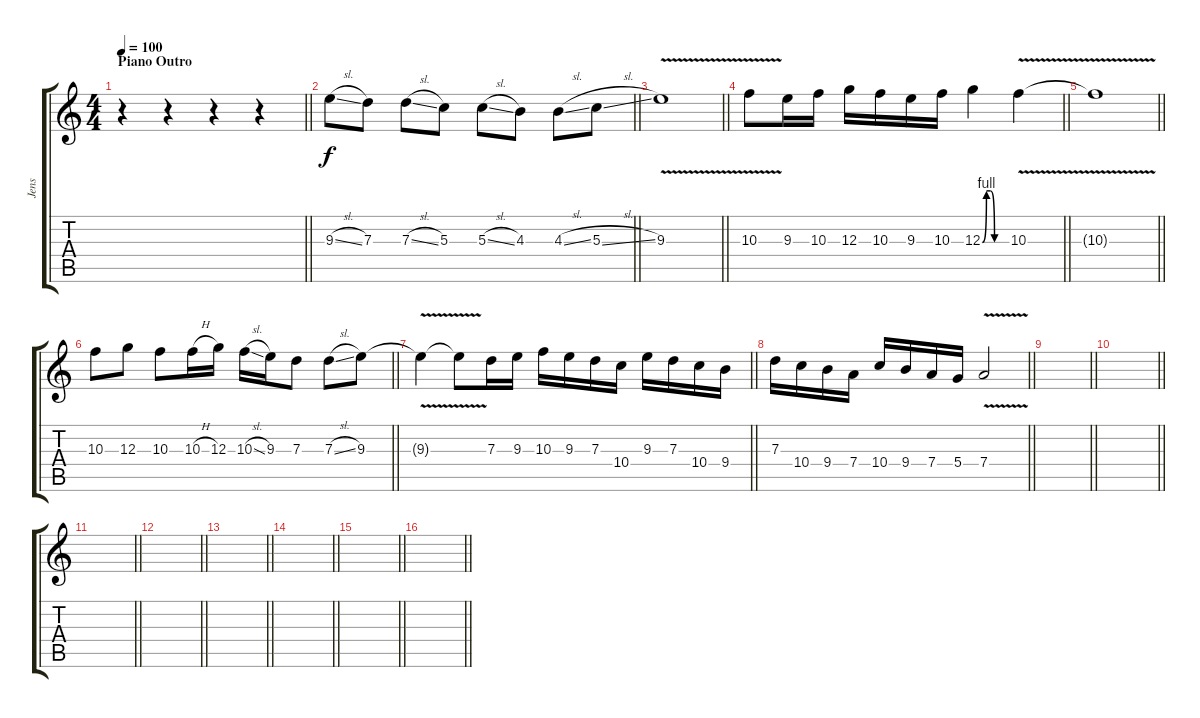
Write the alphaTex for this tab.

\track ("Jens" "Jens") {instrument distortionguitar}
\staff {score tabs}
\tuning (E4 B3 G3 D3 A2 D2) {hide}
\ts (4 4)
\section ("" "Piano Outro")
\tempo 100
\clef g2
\barLineRight lightlight
\ks c
r.4{dy f volume 5} r.4 r.4 r.4 |
\barLineRight lightlight
9.3{sl}.8 7.3.8 7.3{sl}.8 5.3.8 5.3{sl}.8 4.3.8 4.3{sl}.8 5.3{sl}.8 |
\barLineRight lightlight
9.3{v}.1 |
\barLineRight lightlight
10.3{v}.8 9.3.16 10.3.16 12.3.16 10.3.16 9.3.16 10.3.16 12.3{be (custom 0 0 10 4 20 4 30 0 60 0)}.4 10.3{v}.4 |
\barLineRight lightlight
10.3{t}.1 |
\barLineRight lightlight
10.3.8 12.3.8 10.3.8 10.3{h}.16 12.3.16 10.3{sl}.16 9.3.16 7.3.8 7.3{sl}.8 9.3.8 |
\barLineRight lightlight
9.3{v t}.4 9.3{t}.8 7.3.16 9.3.16 10.3.16 9.3.16 7.3.16 10.4.16 9.3.16 7.3.16 10.4.16 9.4.16 |
\barLineRight lightlight
7.3.16 10.4.16 9.4.16 7.4.16 10.4.16 9.4.16 7.4.16 5.4.16 7.4{v}.2 |
\barLineRight lightlight
|
\barLineRight lightlight
|
\barLineRight lightlight
|
\barLineRight lightlight
|
\barLineRight lightlight
|
\barLineRight lightlight
|
\barLineRight lightlight
|
\barLineRight lightlight
